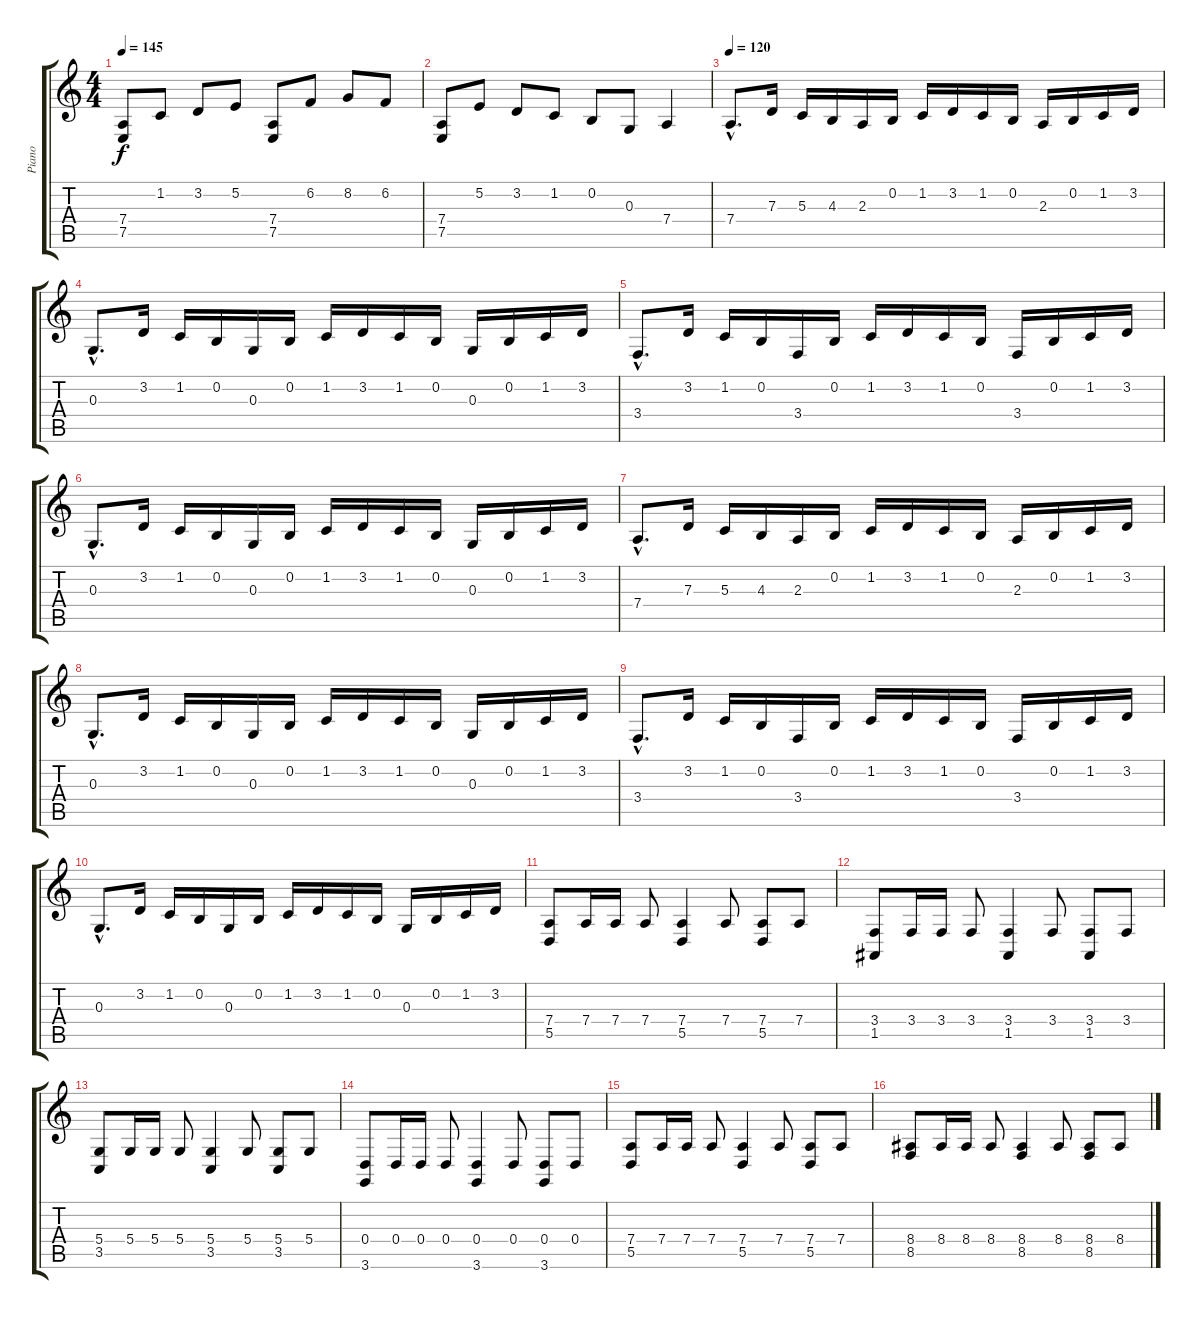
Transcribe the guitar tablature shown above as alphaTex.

\track ("Piano" "Piano") {instrument honkytonkpiano}
\staff {score tabs}
\tuning (E4 B3 G3 D3 A2 E2) {hide}
\ts (4 4)
\tempo 145
\clef g2
\ks c
(7.4 7.5).8{dy f} 1.2.8 3.2.8 5.2.8 (7.4 7.5).8 6.2.8 8.2.8 6.2.8 |
(7.4 7.5).8 5.2.8 3.2.8 1.2.8 0.2.8 0.3.8 7.4.4 |
\tempo 120
7.4{hac}.8{d} 7.3.16 5.3.16 4.3.16 2.3.16 0.2.16 1.2.16 3.2.16 1.2.16 0.2.16 2.3.16 0.2.16 1.2.16 3.2.16 |
0.3{hac}.8{d} 3.2.16 1.2.16 0.2.16 0.3.16 0.2.16 1.2.16 3.2.16 1.2.16 0.2.16 0.3.16 0.2.16 1.2.16 3.2.16 |
3.4{hac}.8{d} 3.2.16 1.2.16 0.2.16 3.4.16 0.2.16 1.2.16 3.2.16 1.2.16 0.2.16 3.4.16 0.2.16 1.2.16 3.2.16 |
0.3{hac}.8{d} 3.2.16 1.2.16 0.2.16 0.3.16 0.2.16 1.2.16 3.2.16 1.2.16 0.2.16 0.3.16 0.2.16 1.2.16 3.2.16 |
7.4{hac}.8{d} 7.3.16 5.3.16 4.3.16 2.3.16 0.2.16 1.2.16 3.2.16 1.2.16 0.2.16 2.3.16 0.2.16 1.2.16 3.2.16 |
0.3{hac}.8{d} 3.2.16 1.2.16 0.2.16 0.3.16 0.2.16 1.2.16 3.2.16 1.2.16 0.2.16 0.3.16 0.2.16 1.2.16 3.2.16 |
3.4{hac}.8{d} 3.2.16 1.2.16 0.2.16 3.4.16 0.2.16 1.2.16 3.2.16 1.2.16 0.2.16 3.4.16 0.2.16 1.2.16 3.2.16 |
0.3{hac}.8{d} 3.2.16 1.2.16 0.2.16 0.3.16 0.2.16 1.2.16 3.2.16 1.2.16 0.2.16 0.3.16 0.2.16 1.2.16 3.2.16 |
(7.4 5.5).8 7.4.16 7.4.16 7.4.8 (7.4 5.5).4 7.4.8 (7.4 5.5).8 7.4.8 |
(3.4 1.5).8 3.4.16 3.4.16 3.4.8 (3.4 1.5).4 3.4.8 (3.4 1.5).8 3.4.8 |
(5.4 3.5).8 5.4.16 5.4.16 5.4.8 (5.4 3.5).4 5.4.8 (5.4 3.5).8 5.4.8 |
(0.4 3.6).8 0.4.16 0.4.16 0.4.8 (0.4 3.6).4 0.4.8 (0.4 3.6).8 0.4.8 |
(7.4 5.5).8 7.4.16 7.4.16 7.4.8 (7.4 5.5).4 7.4.8 (7.4 5.5).8 7.4.8 |
(8.4 8.5).8 8.4.16 8.4.16 8.4.8 (8.4 8.5).4 8.4.8 (8.4 8.5).8 8.4.8
